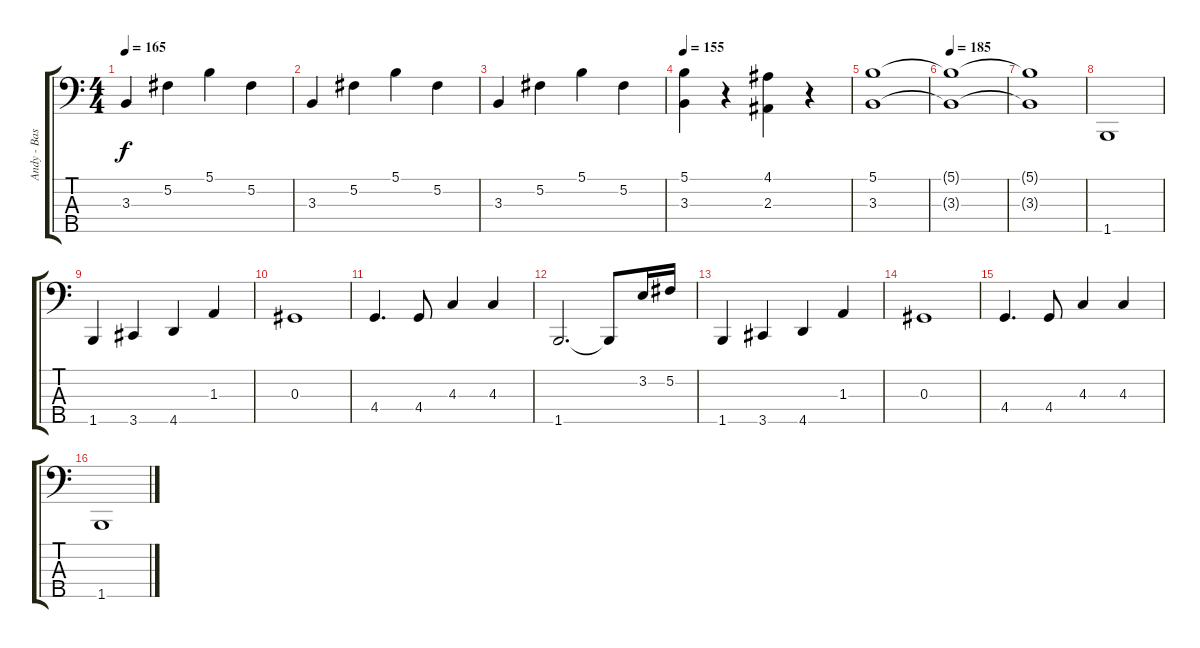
\track ("Andy - Bass" "Andy - Bas") {instrument electricbassfinger}
\staff {score tabs}
\tuning (Gb2 Db2 Ab1 Eb1 Bb0) {hide}
\ts (4 4)
\tempo 165
\clef f4
\ks c
3.3.4{dy f} 5.2.4 5.1.4 5.2.4 |
3.3.4 5.2.4 5.1.4 5.2.4 |
3.3.4 5.2.4 5.1.4 5.2.4 |
\tempo 155
(5.1 3.3).4 r.4 (4.1 2.3).4 r.4 |
(5.1 3.3).1 |
\tempo 185
(5.1{t} 3.3{t}).1 |
(5.1{t} 3.3{t}).1 |
1.5.1 |
1.5.4 3.5.4 4.5.4 1.3.4 |
0.3.1 |
4.4.4{d} 4.4.8 4.3.4 4.3.4 |
1.5.2{d} 1.5{t}.8 3.2.16 5.2.16 |
1.5.4 3.5.4 4.5.4 1.3.4 |
0.3.1 |
4.4.4{d} 4.4.8 4.3.4 4.3.4 |
1.5.1
